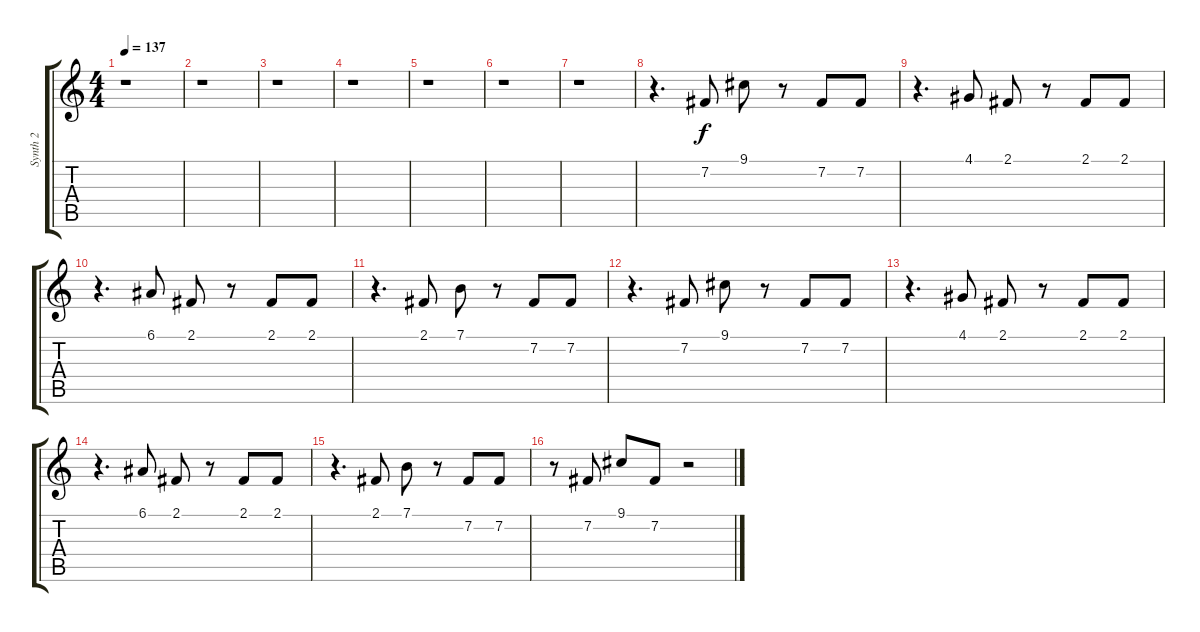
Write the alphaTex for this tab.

\track ("Synth 2" "Synth 2") {instrument synthbrass2}
\staff {score tabs}
\tuning (E4 B3 G3 D3 A2 E2) {hide}
\ts (4 4)
\tempo 137
\clef g2
\ks c
r.1{dy f} |
r.1 |
r.1 |
r.1 |
r.1 |
r.1 |
r.1 |
r.4{d} 7.2.8 9.1.8 r.8 7.2.8 7.2.8 |
r.4{d} 4.1.8 2.1.8 r.8 2.1.8 2.1.8 |
r.4{d} 6.1.8 2.1.8 r.8 2.1.8 2.1.8 |
r.4{d} 2.1.8 7.1.8 r.8 7.2.8 7.2.8 |
r.4{d} 7.2.8 9.1.8 r.8 7.2.8 7.2.8 |
r.4{d} 4.1.8 2.1.8 r.8 2.1.8 2.1.8 |
r.4{d} 6.1.8 2.1.8 r.8 2.1.8 2.1.8 |
r.4{d} 2.1.8 7.1.8 r.8 7.2.8 7.2.8 |
r.8 7.2.8 9.1.8 7.2.8 r.2
